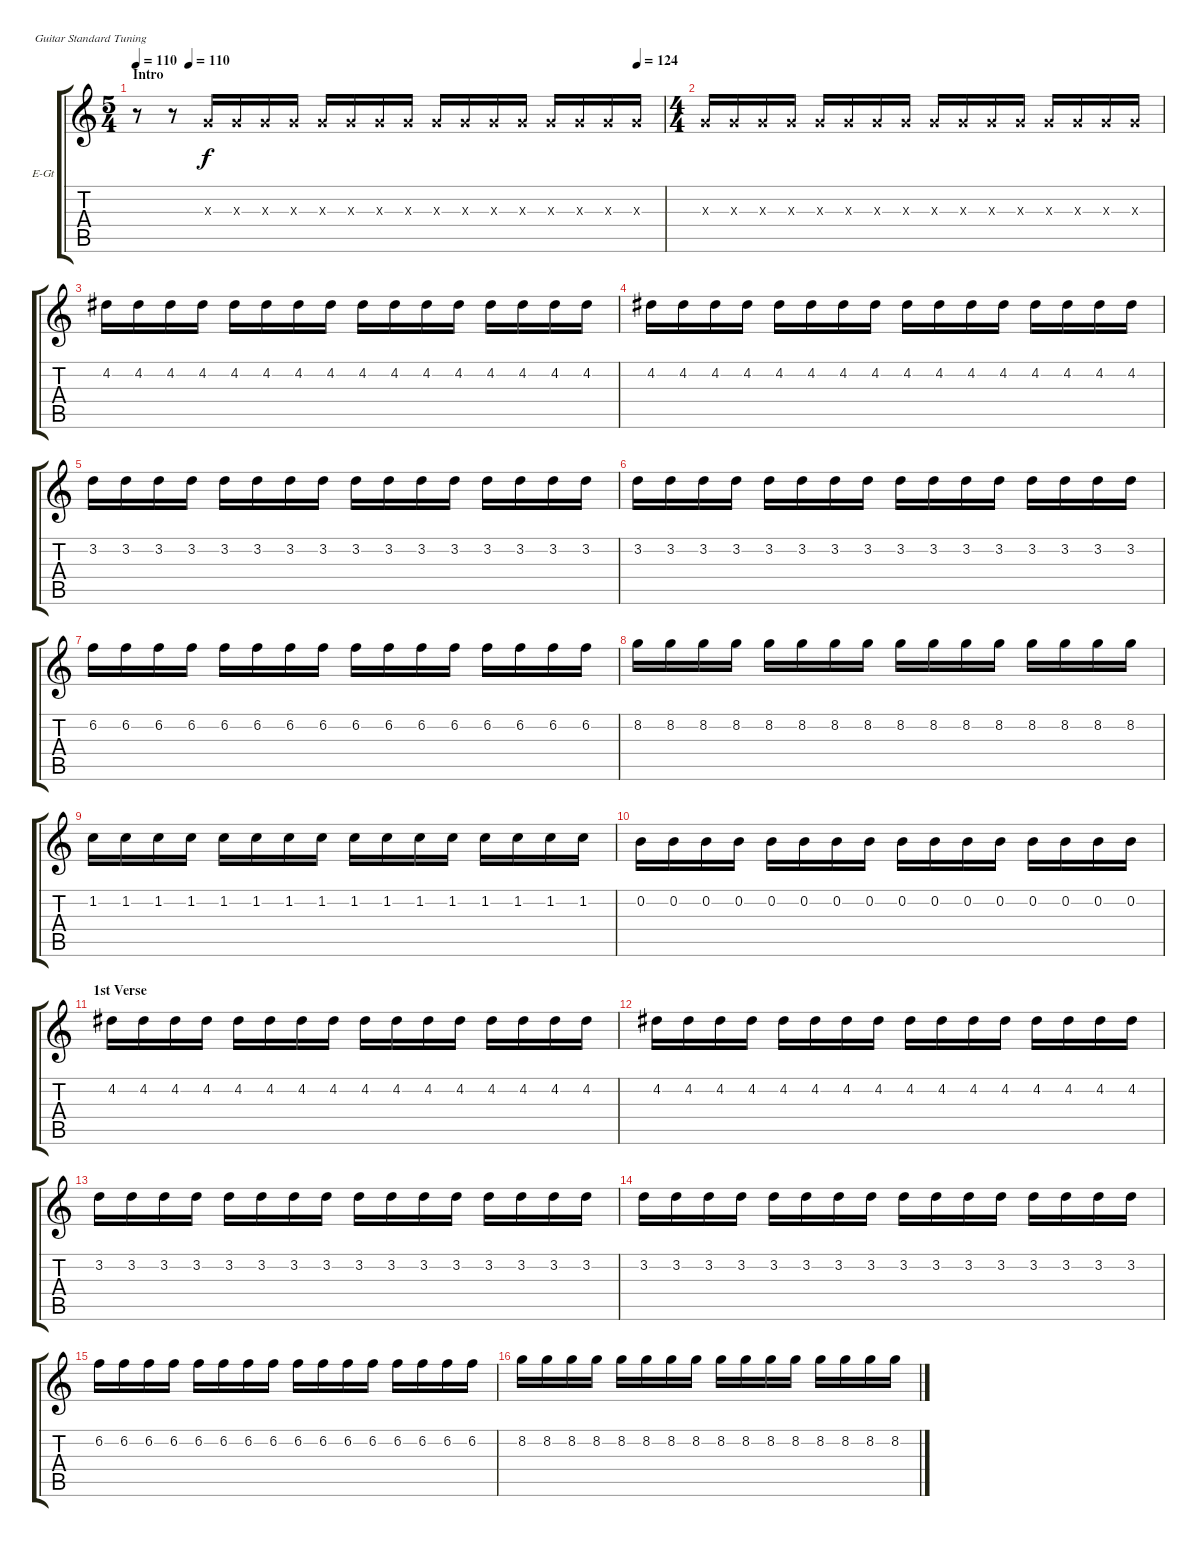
\bracketExtendMode groupsimilarinstruments
\firstSystemTrackNameOrientation horizontal
\otherSystemsTrackNameOrientation horizontal
\track ("Jhon (guit. muted)" "E-Gt") {instrument electricguitarmuted}
\staff {score tabs}
\tuning (E4 B3 G3 D3 A2 E2)
\ts (5 4)
\section ("" "Intro")
\tempo 110
\tempo (110 0.1)
\tempo (124 0.95)
\clef g2
\ks c
r.8{dy f instrument electricguitarmuted} r.8 0.3{x}.16 0.3{x}.16 0.3{x}.16 0.3{x}.16 0.3{x}.16 0.3{x}.16 0.3{x}.16 0.3{x}.16 0.3{x}.16 0.3{x}.16 0.3{x}.16 0.3{x}.16 0.3{x}.16 0.3{x}.16 0.3{x}.16 0.3{x}.16 |
\ts (4 4)
0.3{x}.16 0.3{x}.16 0.3{x}.16 0.3{x}.16 0.3{x}.16 0.3{x}.16 0.3{x}.16 0.3{x}.16 0.3{x}.16 0.3{x}.16 0.3{x}.16 0.3{x}.16 0.3{x}.16 0.3{x}.16 0.3{x}.16 0.3{x}.16 |
4.2.16 4.2.16 4.2.16 4.2.16 4.2.16 4.2.16 4.2.16 4.2.16 4.2.16 4.2.16 4.2.16 4.2.16 4.2.16 4.2.16 4.2.16 4.2.16 |
4.2.16 4.2.16 4.2.16 4.2.16 4.2.16 4.2.16 4.2.16 4.2.16 4.2.16 4.2.16 4.2.16 4.2.16 4.2.16 4.2.16 4.2.16 4.2.16 |
3.2.16 3.2.16 3.2.16 3.2.16 3.2.16 3.2.16 3.2.16 3.2.16 3.2.16 3.2.16 3.2.16 3.2.16 3.2.16 3.2.16 3.2.16 3.2.16 |
3.2.16 3.2.16 3.2.16 3.2.16 3.2.16 3.2.16 3.2.16 3.2.16 3.2.16 3.2.16 3.2.16 3.2.16 3.2.16 3.2.16 3.2.16 3.2.16 |
6.2.16 6.2.16 6.2.16 6.2.16 6.2.16 6.2.16 6.2.16 6.2.16 6.2.16 6.2.16 6.2.16 6.2.16 6.2.16 6.2.16 6.2.16 6.2.16 |
8.2.16 8.2.16 8.2.16 8.2.16 8.2.16 8.2.16 8.2.16 8.2.16 8.2.16 8.2.16 8.2.16 8.2.16 8.2.16 8.2.16 8.2.16 8.2.16 |
1.2.16 1.2.16 1.2.16 1.2.16 1.2.16 1.2.16 1.2.16 1.2.16 1.2.16 1.2.16 1.2.16 1.2.16 1.2.16 1.2.16 1.2.16 1.2.16 |
0.2.16 0.2.16 0.2.16 0.2.16 0.2.16 0.2.16 0.2.16 0.2.16 0.2.16 0.2.16 0.2.16 0.2.16 0.2.16 0.2.16 0.2.16 0.2.16 |
\section ("" "1st Verse")
4.2.16 4.2.16 4.2.16 4.2.16 4.2.16 4.2.16 4.2.16 4.2.16 4.2.16 4.2.16 4.2.16 4.2.16 4.2.16 4.2.16 4.2.16 4.2.16 |
4.2.16 4.2.16 4.2.16 4.2.16 4.2.16 4.2.16 4.2.16 4.2.16 4.2.16 4.2.16 4.2.16 4.2.16 4.2.16 4.2.16 4.2.16 4.2.16 |
3.2.16 3.2.16 3.2.16 3.2.16 3.2.16 3.2.16 3.2.16 3.2.16 3.2.16 3.2.16 3.2.16 3.2.16 3.2.16 3.2.16 3.2.16 3.2.16 |
3.2.16 3.2.16 3.2.16 3.2.16 3.2.16 3.2.16 3.2.16 3.2.16 3.2.16 3.2.16 3.2.16 3.2.16 3.2.16 3.2.16 3.2.16 3.2.16 |
6.2.16 6.2.16 6.2.16 6.2.16 6.2.16 6.2.16 6.2.16 6.2.16 6.2.16 6.2.16 6.2.16 6.2.16 6.2.16 6.2.16 6.2.16 6.2.16 |
8.2.16 8.2.16 8.2.16 8.2.16 8.2.16 8.2.16 8.2.16 8.2.16 8.2.16 8.2.16 8.2.16 8.2.16 8.2.16 8.2.16 8.2.16 8.2.16
